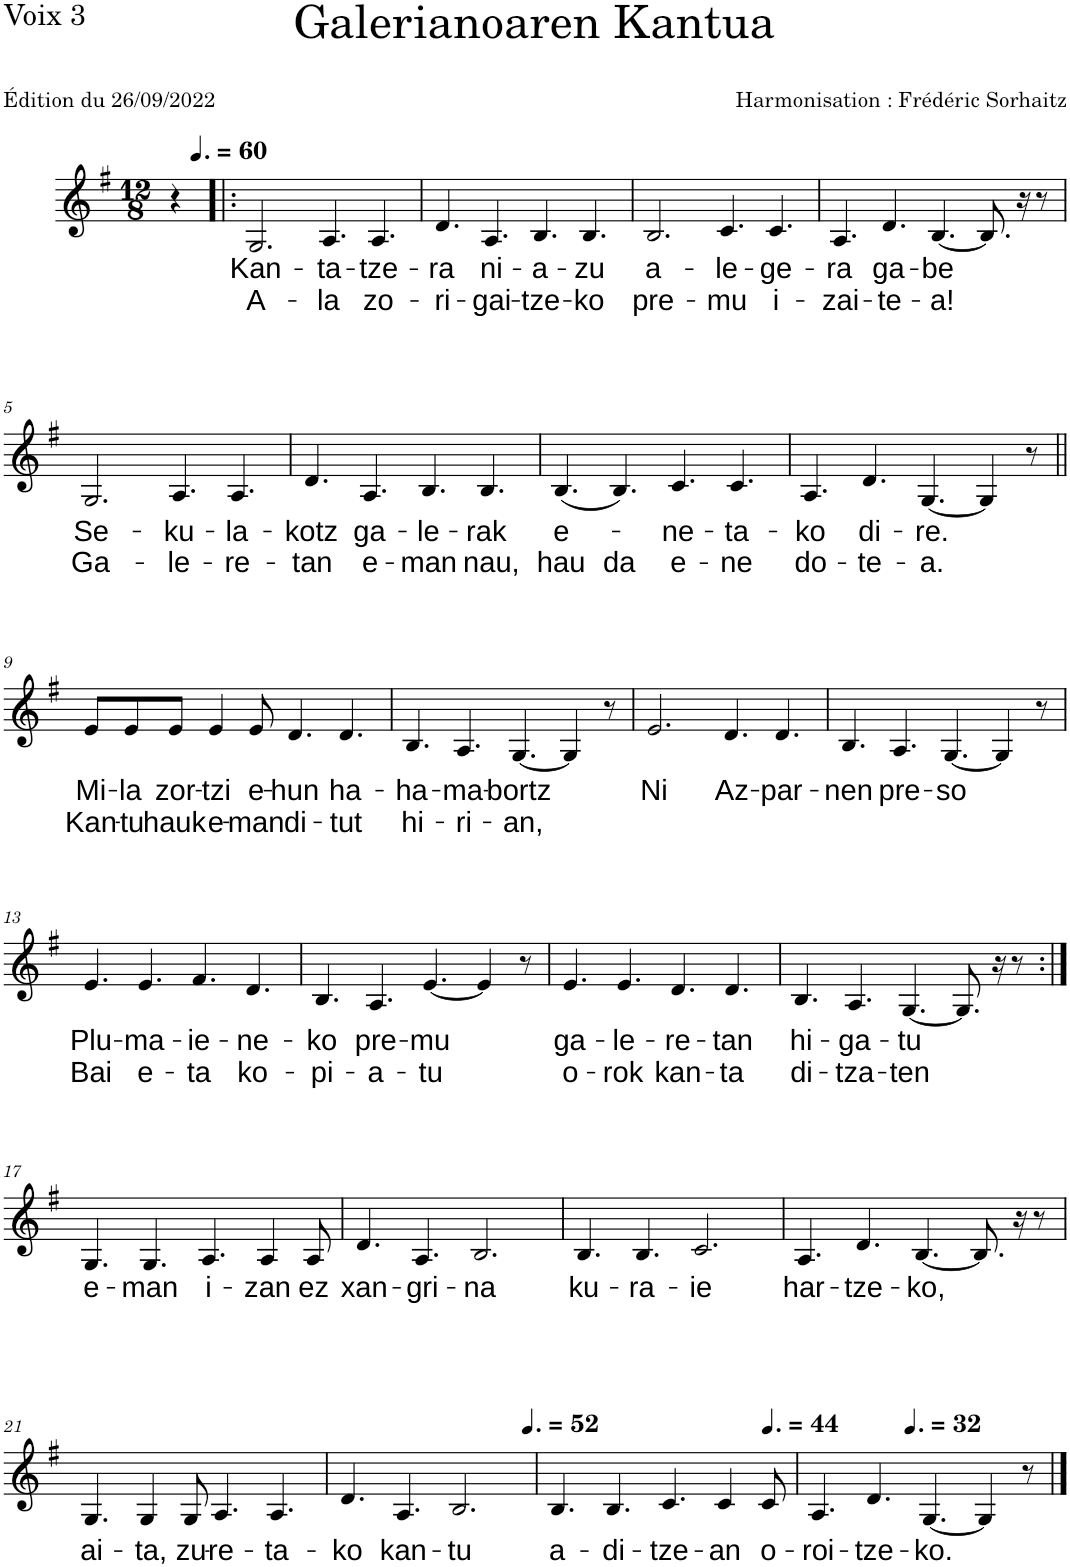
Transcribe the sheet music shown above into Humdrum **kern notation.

**kern	**text	**text
*part1	*part1	*part1
*staff1	*staff1	*staff1
*I"Voix 3	*	*
*I'V2	*	*
*clefG2	*	*
*k[f#]	*	*
*M12/8	*	*
=	=	=
*^	*	*
4r	8ryy	.	.
*MM90	*	*	*
.	8ryy	.	.
=1!|:	=1!|:	=1!|:	=1!|:
!	!	!LO:LY:b	!LO:LY:b
*v	*v	*	*
2.G/	Kan-	A-
!	!LO:LY:b	!LO:LY:b
4.A/	-ta-	-la
!	!LO:LY:b	!LO:LY:b
4.A/	-tze-	zo-
=2	=2	=2
!	!LO:LY:b	!LO:LY:b
4.d/	-ra	-ri-
!	!LO:LY:b	!LO:LY:b
4.A/	ni-	-gai-
!	!LO:LY:b	!LO:LY:b
4.B/	-a-	-tze-
!	!LO:LY:b	!LO:LY:b
4.B/	-zu	-ko
=3	=3	=3
!	!LO:LY:b	!LO:LY:b
2.B/	a-	pre-
!	!LO:LY:b	!LO:LY:b
4.c/	-le-	-mu
!	!LO:LY:b	!LO:LY:b
4.c/	-ge-	i-
=4	=4	=4
!	!LO:LY:b	!LO:LY:b
4.A/	-ra	-zai-
!	!LO:LY:b	!LO:LY:b
4.d/	ga-	-te-
!	!LO:LY:b	!LO:LY:b
[4.B/	-be	-a!
8.B/]	.	.
16r	.	.
8r	.	.
!!LO:LB:g=z
=5	=5	=5
!	!LO:LY:b	!LO:LY:b
2.G/	Se-	Ga-
!	!LO:LY:b	!LO:LY:b
4.A/	-ku-	-le-
!	!LO:LY:b	!LO:LY:b
4.A/	-la-	-re-
=6	=6	=6
!	!LO:LY:b	!LO:LY:b
4.d/	-kotz	-tan
!	!LO:LY:b	!LO:LY:b
4.A/	ga-	e-
!	!LO:LY:b	!LO:LY:b
4.B/	-le-	-man
!	!LO:LY:b	!LO:LY:b
4.B/	-rak	nau,
=7	=7	=7
!	!LO:LY:b	!LO:LY:b
(4.B/	e-	hau
!	!	!LO:LY:b
4.B/)	.	da
!	!LO:LY:b	!LO:LY:b
4.c/	-ne-	e-
!	!LO:LY:b	!LO:LY:b
4.c/	-ta-	-ne
=8	=8	=8
!	!LO:LY:b	!LO:LY:b
4.A/	-ko	do-
!	!LO:LY:b	!LO:LY:b
4.d/	di-	-te-
!	!LO:LY:b	!LO:LY:b
[4.G/	-re.	-a.
4G/]	.	.
8r	.	.
!!LO:LB:g=z
=9||	=9||	=9||
!	!LO:LY:b	!LO:LY:b
8e/L	Mi-	Kan-
!	!LO:LY:b	!LO:LY:b
8e/	-la	-tu
!	!LO:LY:b	!LO:LY:b
8e/J	zor-	hauk
!	!LO:LY:b	!LO:LY:b
4e/	-tzi	e-
!	!LO:LY:b	!LO:LY:b
8e/	e-	-man
!	!LO:LY:b	!LO:LY:b
4.d/	-hun	di-
!	!LO:LY:b	!LO:LY:b
4.d/	ha-	-tut
=10	=10	=10
!	!LO:LY:b	!LO:LY:b
4.B/	ha-	hi-
!	!LO:LY:b	!LO:LY:b
4.A/	-ma-	-ri-
!	!LO:LY:b	!LO:LY:b
[4.G/	-bortz	-an,
4G/]	.	.
8r	.	.
=11	=11	=11
!	!LO:LY:b	!
2.e/	Ni	.
!	!LO:LY:b	!
4.d/	-Az-	.
!	!LO:LY:b	!
4.d/	-par-	.
=12	=12	=12
!	!LO:LY:b	!
4.B/	-nen	.
!	!LO:LY:b	!
4.A/	pre-	.
!	!LO:LY:b	!
[4.G/	-so	.
4G/]	.	.
8r	.	.
!!LO:LB:g=z
=13	=13	=13
!	!LO:LY:b	!LO:LY:b
4.e/	Plu-	Bai
!	!LO:LY:b	!LO:LY:b
4.e/	-ma-	e-
!	!LO:LY:b	!LO:LY:b
4.f#/	-ie-	-ta
!	!LO:LY:b	!LO:LY:b
4.d/	-ne-	ko-
=14	=14	=14
!	!LO:LY:b	!LO:LY:b
4.B/	-ko	-pi-
!	!LO:LY:b	!LO:LY:b
4.A/	pre-	-a-
!	!LO:LY:b	!LO:LY:b
[4.e/	-mu	-tu
4e/]	.	.
8r	.	.
=15	=15	=15
!	!LO:LY:b	!LO:LY:b
4.e/	ga-	o-
!	!LO:LY:b	!LO:LY:b
4.e/	-le-	-rok
!	!LO:LY:b	!LO:LY:b
4.d/	-re-	kan-
!	!LO:LY:b	!LO:LY:b
4.d/	-tan	-ta
=16	=16	=16
!	!LO:LY:b	!LO:LY:b
4.B/	hi-	di-
!	!LO:LY:b	!LO:LY:b
4.A/	-ga-	-tza-
!	!LO:LY:b	!LO:LY:b
[4.G/	-tu	-ten
8.G/]	.	.
16r	.	.
8r	.	.
!!LO:LB:g=z
=17:|!	=17:|!	=17:|!
!	!LO:LY:b	!
4.G/	e-	.
!	!LO:LY:b	!
4.G/	-man	.
!	!LO:LY:b	!
4.A/	i-	.
!	!LO:LY:b	!
4A/	-zan	.
!	!LO:LY:b	!
8A/	ez	.
=18	=18	=18
!	!LO:LY:b	!
4.d/	xan-	.
!	!LO:LY:b	!
4.A/	-gri-	.
!	!LO:LY:b	!
2.B/	-na	.
=19	=19	=19
!	!LO:LY:b	!
4.B/	ku-	.
!	!LO:LY:b	!
4.B/	-ra-	.
!	!LO:LY:b	!
2.c/	-ie	.
=20	=20	=20
!	!LO:LY:b	!
4.A/	har-	.
!	!LO:LY:b	!
4.d/	-tze-	.
!	!LO:LY:b	!
[4.B/	-ko,	.
8.B/]	.	.
16r	.	.
8r	.	.
!!LO:LB:g=z
=21	=21	=21
!	!LO:LY:b	!
4.G/	ai-	.
!	!LO:LY:b	!
4G/	-ta,	.
!	!LO:LY:b	!
8G/	zu-	.
!	!LO:LY:b	!
4.A/	-re-	.
!	!LO:LY:b	!
4.A/	-ta-	.
=22	=22	=22
!	!LO:LY:b	!
*^	*	*
4.d/	1ryy	-ko	.
!	!	!LO:LY:b	!
4.A/	.	kan-	.
!	!	!LO:LY:b	!
2.B/	.	-tu	.
.	4.ryy	.	.
*MM78	*	*	*
.	8ryy	.	.
=23	=23	=23	=23
!	!	!LO:LY:b	!
*v	*v	*	*
4.B/	a-	.
!	!LO:LY:b	!
4.B/	-di-	.
!	!LO:LY:b	!
4.c/	-tze-	.
!	!LO:LY:b	!
4c/	-an	.
*MM66	*	*
!	!LO:LY:b	!
8c/	o-	.
=24	=24	=24
!	!LO:LY:b	!
*^	*	*
4.A/	2ryy	-roi-	.
!	!	!LO:LY:b	!
4.d/	.	-tze-	.
.	8ryy	.	.
*MM48	*	*	*
.	2..ryy	.	.
!	!	!LO:LY:b	!
[4.G/	.	-ko.	.
4G/]	.	.	.
8r	.	.	.
*v	*v	*	*
==	==	==
*-	*-	*-
